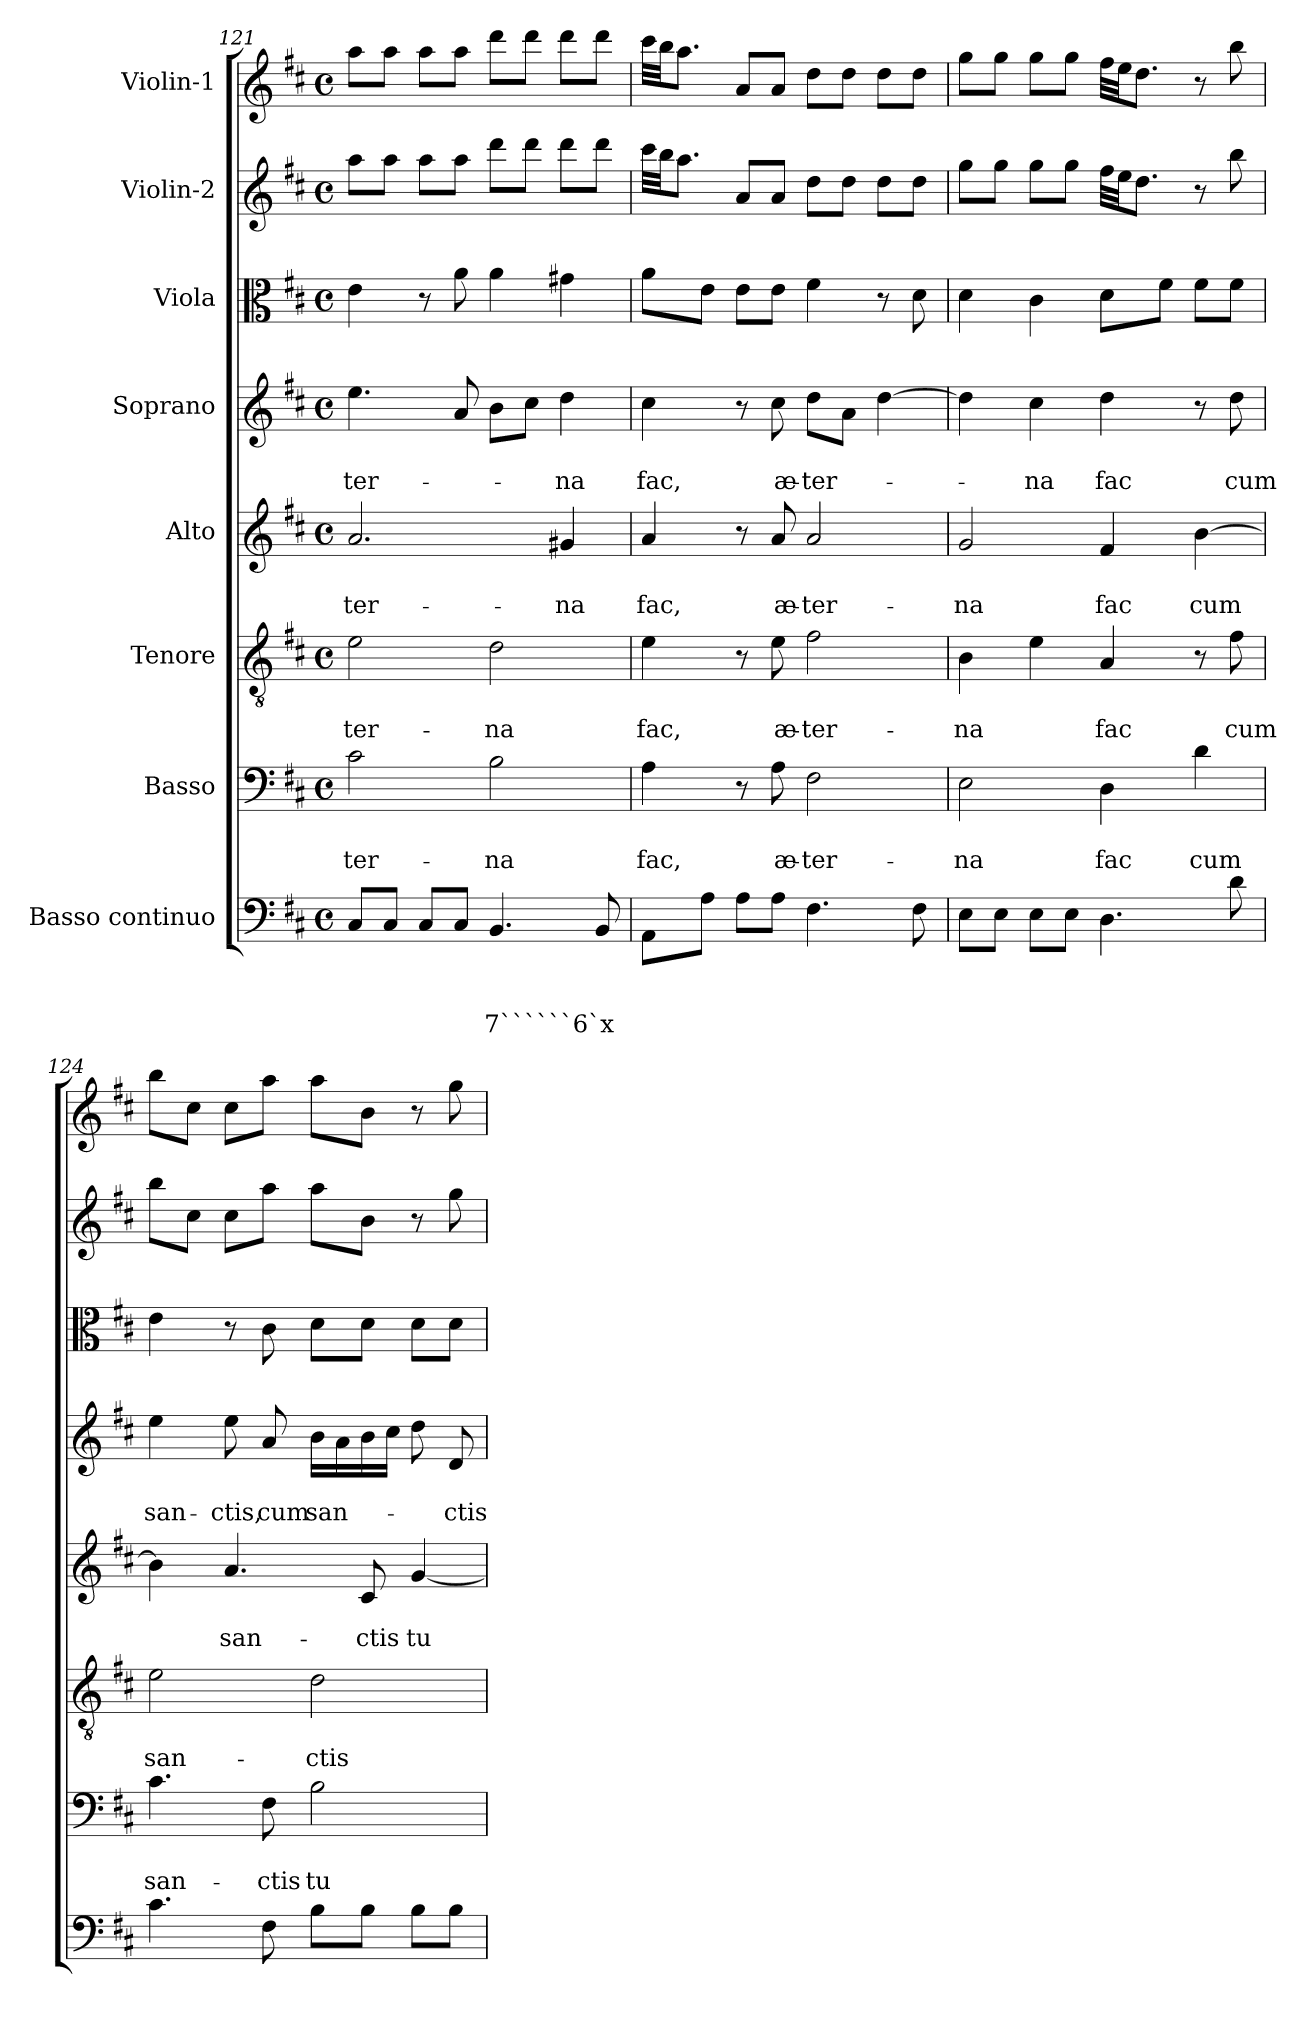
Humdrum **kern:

**kern	**text	**text	**text	**kern	**text	**text	**kern	**text	**text	**kern	**text	**text	**kern	**text	**text	**kern	**kern	**kern
*part8	*part8	*part8	*part8	*part7	*part7	*part7	*part6	*part6	*part6	*part5	*part5	*part5	*part4	*part4	*part4	*part3	*part2	*part1
*staff8	*staff8	*staff8	*staff8	*staff7	*staff7	*staff7	*staff6	*staff6	*staff6	*staff5	*staff5	*staff5	*staff4	*staff4	*staff4	*staff3	*staff2	*staff1
*I"Basso continuo	*	*	*	*I"Basso	*	*	*I"Tenore	*	*	*I"Alto	*	*	*I"Soprano	*	*	*I"Viola	*I"Violin-2	*I"Violin-1
*clefF4	*	*	*	*clefF4	*	*	*clefGv2	*	*	*clefG2	*	*	*clefG2	*	*	*clefC3	*clefG2	*clefG2
*k[f#c#]	*	*	*	*k[f#c#]	*	*	*k[f#c#]	*	*	*k[f#c#]	*	*	*k[f#c#]	*	*	*k[f#c#]	*k[f#c#]	*k[f#c#]
*D:	*	*	*	*D:	*	*	*D:	*	*	*D:	*	*	*D:	*	*	*D:	*D:	*D:
*M4/4	*	*	*	*M4/4	*	*	*M4/4	*	*	*M4/4	*	*	*M4/4	*	*	*M4/4	*M4/4	*M4/4
*met(c)	*	*	*	*met(c)	*	*	*met(c)	*	*	*met(c)	*	*	*met(c)	*	*	*met(c)	*met(c)	*met(c)
=121	=121	=121	=121	=121	=121	=121	=121	=121	=121	=121	=121	=121	=121	=121	=121	=121	=121	=121
!	!	!	!	!	!	!LO:LY:b	!	!	!LO:LY:b	!	!	!LO:LY:b	!	!	!LO:LY:b	!	!	!
8C#/L	.	.	.	2c#\	.	-ter-	2e\	.	-ter-	2.a/	.	-ter-	4.ee\	.	-ter-	4e\	8aa\L	8aa\L
8C#/J	.	.	.	.	.	.	.	.	.	.	.	.	.	.	.	.	8aa\J	8aa\J
8C#/L	.	.	.	.	.	.	.	.	.	.	.	.	.	.	.	8r	8aa\L	8aa\L
8C#/J	.	.	.	.	.	.	.	.	.	.	.	.	8a/	.	.	8a\	8aa\J	8aa\J
!	!	!	!LO:LY:b	!	!	!LO:LY:b	!	!	!LO:LY:b	!	!	!	!	!	!	!	!	!
4.BB/	.	.	7``````6`x	2B\	.	-na	2d\	.	-na	.	.	.	8b\L	.	.	4a\	8ddd\L	8ddd\L
.	.	.	.	.	.	.	.	.	.	.	.	.	8cc#\J	.	.	.	8ddd\J	8ddd\J
!	!	!	!	!	!	!	!	!	!	!	!	!LO:LY:b	!	!	!LO:LY:b	!	!	!
.	.	.	.	.	.	.	.	.	.	4g#X/	.	-na	4dd\	.	-na	4g#X\	8ddd\L	8ddd\L
8BB/	.	.	.	.	.	.	.	.	.	.	.	.	.	.	.	.	8ddd\J	8ddd\J
=122	=122	=122	=122	=122	=122	=122	=122	=122	=122	=122	=122	=122	=122	=122	=122	=122	=122	=122
!	!	!	!	!	!	!LO:LY:b	!	!	!LO:LY:b	!	!	!LO:LY:b	!	!	!LO:LY:b	!	!	!
8AA\L	.	.	.	4A\	.	fac,	4e\	.	fac,	4a/	.	fac,	4cc#\	.	fac,	8a\L	32ccc#\LLL	32ccc#\LLL
.	.	.	.	.	.	.	.	.	.	.	.	.	.	.	.	.	32bb\JJ	32bb\JJ
.	.	.	.	.	.	.	.	.	.	.	.	.	.	.	.	.	8.aa\J	8.aa\J
8A\J	.	.	.	.	.	.	.	.	.	.	.	.	.	.	.	8e\J	.	.
8A\L	.	.	.	8r	.	.	8r	.	.	8r	.	.	8r	.	.	8e\L	8a/L	8a/L
!	!	!	!	!	!	!LO:LY:b	!	!	!LO:LY:b	!	!	!LO:LY:b	!	!	!LO:LY:b	!	!	!
8A\J	.	.	.	8A\	.	æ-	8e\	.	æ-	8a/	.	æ-	8cc#\	.	æ-	8e\J	8a/J	8a/J
!	!	!	!	!	!	!LO:LY:b	!	!	!LO:LY:b	!	!	!LO:LY:b	!	!	!LO:LY:b	!	!	!
4.F#\	.	.	.	2F#\	.	-ter-	2f#\	.	-ter-	2a/	.	-ter-	8dd\L	.	-ter-	4f#\	8dd\L	8dd\L
.	.	.	.	.	.	.	.	.	.	.	.	.	8a\J	.	.	.	8dd\J	8dd\J
.	.	.	.	.	.	.	.	.	.	.	.	.	[4dd\	.	.	8r	8dd\L	8dd\L
8F#\	.	.	.	.	.	.	.	.	.	.	.	.	.	.	.	8d\	8dd\J	8dd\J
!!LO:PB:g=z
=123	=123	=123	=123	=123	=123	=123	=123	=123	=123	=123	=123	=123	=123	=123	=123	=123	=123	=123
!	!	!	!	!	!	!LO:LY:b	!	!	!LO:LY:b	!	!	!LO:LY:b	!	!	!	!	!	!
8E\L	.	.	.	2E\	.	-na	4B\	.	-na	2g/	.	-na	4dd\]	.	.	4d\	8gg\L	8gg\L
8E\J	.	.	.	.	.	.	.	.	.	.	.	.	.	.	.	.	8gg\J	8gg\J
!	!	!	!	!	!	!	!	!	!	!	!	!	!	!	!LO:LY:b	!	!	!
8E\L	.	.	.	.	.	.	4e\	.	.	.	.	.	4cc#\	.	-na	4c#\	8gg\L	8gg\L
8E\J	.	.	.	.	.	.	.	.	.	.	.	.	.	.	.	.	8gg\J	8gg\J
!	!	!	!	!	!	!LO:LY:b	!	!	!LO:LY:b	!	!	!LO:LY:b	!	!	!LO:LY:b	!	!	!
4.D\	.	.	.	4D\	.	fac	4A/	.	fac	4f#/	.	fac	4dd\	.	fac	8d\L	32ff#\LLL	32ff#\LLL
.	.	.	.	.	.	.	.	.	.	.	.	.	.	.	.	.	32ee\JJ	32ee\JJ
.	.	.	.	.	.	.	.	.	.	.	.	.	.	.	.	.	8.dd\J	8.dd\J
.	.	.	.	.	.	.	.	.	.	.	.	.	.	.	.	8f#\J	.	.
!	!	!	!	!	!	!LO:LY:b	!	!	!	!	!	!LO:LY:b	!	!	!	!	!	!
.	.	.	.	4d\	.	cum	8r	.	.	[4b\	.	cum	8r	.	.	8f#\L	8r	8r
!	!	!	!	!	!	!	!	!	!LO:LY:b	!	!	!	!	!	!LO:LY:b	!	!	!
8d\	.	.	.	.	.	.	8f#\	.	cum	.	.	.	8dd\	.	cum	8f#\J	8bb\	8bb\
=124	=124	=124	=124	=124	=124	=124	=124	=124	=124	=124	=124	=124	=124	=124	=124	=124	=124	=124
!	!	!	!	!	!	!LO:LY:b	!	!	!LO:LY:b	!	!	!	!	!	!LO:LY:b	!	!	!
4.c#\	.	.	.	4.c#\	.	san-	2e\	.	san-	4b\]	.	.	4ee\	.	san-	4e\	8bb\L	8bb\L
.	.	.	.	.	.	.	.	.	.	.	.	.	.	.	.	.	8cc#\J	8cc#\J
!	!	!	!	!	!	!	!	!	!	!	!	!LO:LY:b	!	!	!LO:LY:b	!	!	!
.	.	.	.	.	.	.	.	.	.	4.a/	.	san-	8ee\	.	-ctis,	8r	8cc#\L	8cc#\L
!	!	!	!	!	!	!LO:LY:b	!	!	!	!	!	!	!	!	!LO:LY:b	!	!	!
8F#\	.	.	.	8F#\	.	-ctis	.	.	.	.	.	.	8a/	.	cum	8c#\	8aa\J	8aa\J
!	!	!	!	!	!	!LO:LY:b	!	!	!LO:LY:b	!	!	!	!	!	!LO:LY:b	!	!	!
8B\L	.	.	.	2B\	.	tu-	2d\	.	-ctis	.	.	.	16b\LL	.	san-	8d\L	8aa\L	8aa\L
.	.	.	.	.	.	.	.	.	.	.	.	.	16a\	.	.	.	.	.
!	!	!	!	!	!	!	!	!	!	!	!	!LO:LY:b	!	!	!	!	!	!
8B\J	.	.	.	.	.	.	.	.	.	8c#/	.	-ctis	16b\	.	.	8d\J	8b\J	8b\J
.	.	.	.	.	.	.	.	.	.	.	.	.	16cc#\JJ	.	.	.	.	.
!	!	!	!	!	!	!	!	!	!	!	!	!LO:LY:b	!	!	!	!	!	!
8B\L	.	.	.	.	.	.	.	.	.	[4g/	.	tu-	8dd\	.	.	8d\L	8r	8r
!	!	!	!	!	!	!	!	!	!	!	!	!	!	!	!LO:LY:b	!	!	!
8B\J	.	.	.	.	.	.	.	.	.	.	.	.	8d/	.	-ctis	8d\J	8gg\	8gg\
=	=	=	=	=	=	=	=	=	=	=	=	=	=	=	=	=	=	=
*-	*-	*-	*-	*-	*-	*-	*-	*-	*-	*-	*-	*-	*-	*-	*-	*-	*-	*-
